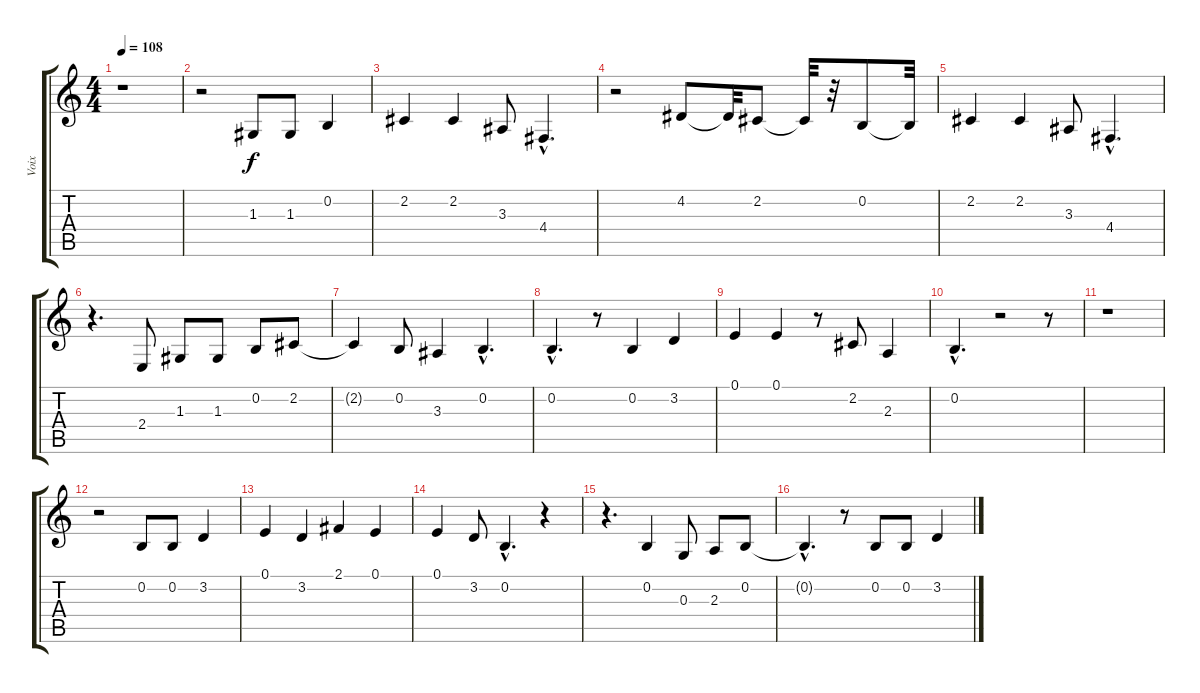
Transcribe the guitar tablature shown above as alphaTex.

\track ("Voix" "Voix") {instrument voiceoohs}
\staff {score tabs}
\tuning (E4 B3 G3 D3 A2 E2) {hide}
\ts (4 4)
\tempo 108
\clef g2
\ks c
r.1{dy f} |
r.2 1.3.8 1.3.8 0.2.4 |
2.2.4 2.2.4 3.3.8 4.4{hac}.4{d} |
r.2 4.2.8 4.2{t}.32 2.2.8 2.2{t}.32 r.32 0.2.8 0.2{t}.32 |
2.2.4 2.2.4 3.3.8 4.4{hac}.4{d} |
r.4{d} 2.4.8 1.3.8 1.3.8 0.2.8 2.2.8 |
2.2{t}.4 0.2.8 3.3.4 0.2{hac}.4{d} |
0.2{hac}.4{d} r.8 0.2.4 3.2.4 |
0.1.4 0.1.4 r.8 2.2.8 2.3.4 |
0.2{hac}.4{d} r.2 r.8 |
r.1 |
r.2 0.2.8 0.2.8 3.2.4 |
0.1.4 3.2.4 2.1.4 0.1.4 |
0.1.4 3.2.8 0.2{hac}.4{d} r.4 |
r.4{d} 0.2.4 0.3.8 2.3.8 0.2.8 |
0.2{hac t}.4{d} r.8 0.2.8 0.2.8 3.2.4
